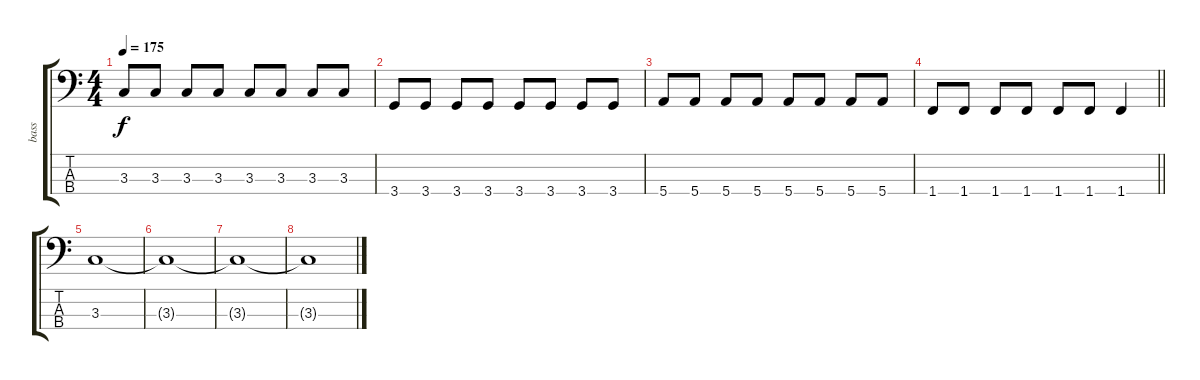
\track ("bass" "bass") {instrument electricbasspick}
\staff {score tabs}
\tuning (G2 D2 A1 E1) {hide}
\ts (4 4)
\tempo 175
\clef f4
\ks c
3.3.8{dy f} 3.3.8 3.3.8 3.3.8 3.3.8 3.3.8 3.3.8 3.3.8 |
3.4.8 3.4.8 3.4.8 3.4.8 3.4.8 3.4.8 3.4.8 3.4.8 |
5.4.8 5.4.8 5.4.8 5.4.8 5.4.8 5.4.8 5.4.8 5.4.8 |
\barLineRight lightlight
1.4.8 1.4.8 1.4.8 1.4.8 1.4.8 1.4.8 1.4.4 |
3.3.1 |
3.3{t}.1 |
3.3{t}.1 |
3.3{t}.1
